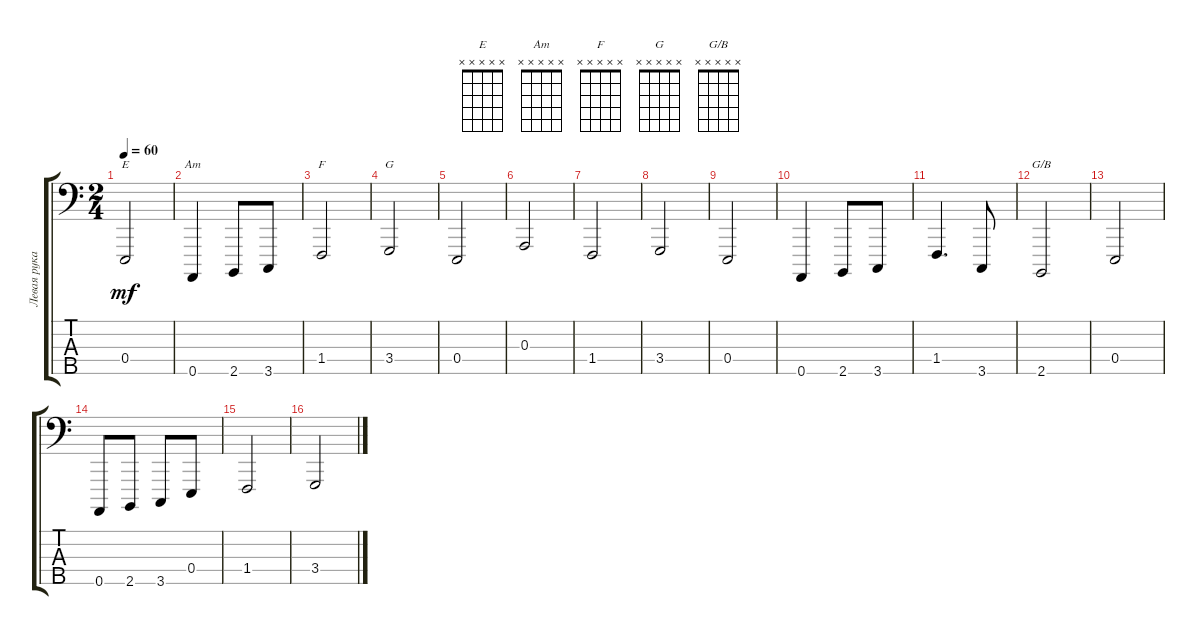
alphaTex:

\track ("Левая рука" "Левая рука") {instrument brightacousticpiano}
\staff {score tabs}
\tuning (G2 D2 A1 E1 A0) {hide}
\chord ("E" x x x x x)
\chord ("Am" x x x x x)
\chord ("F" x x x x x)
\chord ("G" x x x x x)
\chord ("G/B" x x x x x)
\ts (2 4)
\tempo 60
\clef f4
\ks c
0.4.2{ch "E" dy mf} |
0.5.4{ch "Am"} 2.5.8 3.5.8 |
1.4.2{ch "F"} |
3.4.2{ch "G"} |
0.4.2 |
0.3.2 |
1.4.2 |
3.4.2 |
0.4.2 |
0.5.4 2.5.8 3.5.8 |
1.4.4{d} 3.5.8 |
2.5.2{ch "G/B"} |
0.4.2 |
0.5.8 2.5.8 3.5.8 0.4.8 |
1.4.2 |
3.4.2
